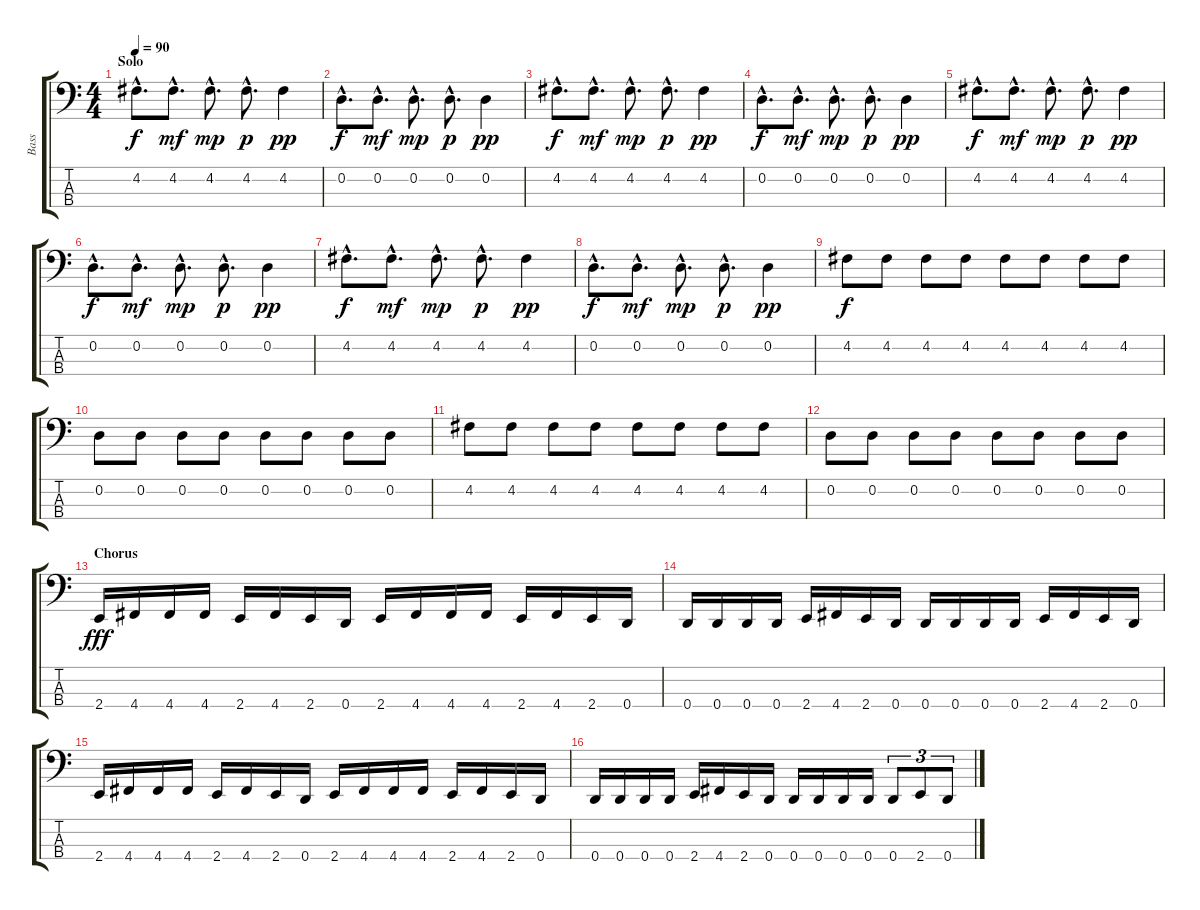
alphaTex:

\track ("Bass" "Bass") {instrument electricbasspick}
\staff {score tabs}
\tuning (G2 D2 A1 D1) {hide}
\ts (4 4)
\section ("" "Solo")
\tempo 90
\clef f4
\ks c
4.2{hac}.8{d dy f} 4.2{hac}.8{d dy mf} 4.2{hac}.8{d dy mp} 4.2{hac}.8{d dy p} 4.2.4{dy pp} |
0.2{hac}.8{d dy f} 0.2{hac}.8{d dy mf} 0.2{hac}.8{d dy mp} 0.2{hac}.8{d dy p} 0.2.4{dy pp} |
4.2{hac}.8{d dy f} 4.2{hac}.8{d dy mf} 4.2{hac}.8{d dy mp} 4.2{hac}.8{d dy p} 4.2.4{dy pp} |
0.2{hac}.8{d dy f} 0.2{hac}.8{d dy mf} 0.2{hac}.8{d dy mp} 0.2{hac}.8{d dy p} 0.2.4{dy pp} |
4.2{hac}.8{d dy f} 4.2{hac}.8{d dy mf} 4.2{hac}.8{d dy mp} 4.2{hac}.8{d dy p} 4.2.4{dy pp} |
0.2{hac}.8{d dy f} 0.2{hac}.8{d dy mf} 0.2{hac}.8{d dy mp} 0.2{hac}.8{d dy p} 0.2.4{dy pp} |
4.2{hac}.8{d dy f} 4.2{hac}.8{d dy mf} 4.2{hac}.8{d dy mp} 4.2{hac}.8{d dy p} 4.2.4{dy pp} |
0.2{hac}.8{d dy f} 0.2{hac}.8{d dy mf} 0.2{hac}.8{d dy mp} 0.2{hac}.8{d dy p} 0.2.4{dy pp} |
4.2.8{dy f} 4.2.8 4.2.8 4.2.8 4.2.8 4.2.8 4.2.8 4.2.8 |
0.2.8 0.2.8 0.2.8 0.2.8 0.2.8 0.2.8 0.2.8 0.2.8 |
4.2.8 4.2.8 4.2.8 4.2.8 4.2.8 4.2.8 4.2.8 4.2.8 |
0.2.8 0.2.8 0.2.8 0.2.8 0.2.8 0.2.8 0.2.8 0.2.8 |
\section ("" "Chorus")
2.4.16{dy fff} 4.4.16 4.4.16 4.4.16 2.4.16 4.4.16 2.4.16 0.4.16 2.4.16 4.4.16 4.4.16 4.4.16 2.4.16 4.4.16 2.4.16 0.4.16 |
0.4.16 0.4.16 0.4.16 0.4.16 2.4.16 4.4.16 2.4.16 0.4.16 0.4.16 0.4.16 0.4.16 0.4.16 2.4.16 4.4.16 2.4.16 0.4.16 |
2.4.16 4.4.16 4.4.16 4.4.16 2.4.16 4.4.16 2.4.16 0.4.16 2.4.16 4.4.16 4.4.16 4.4.16 2.4.16 4.4.16 2.4.16 0.4.16 |
0.4.16 0.4.16 0.4.16 0.4.16 2.4.16 4.4.16 2.4.16 0.4.16 0.4.16 0.4.16 0.4.16 0.4.16 0.4.8{tu (3 2)} 2.4.8{tu (3 2)} 0.4.8{tu (3 2)}
